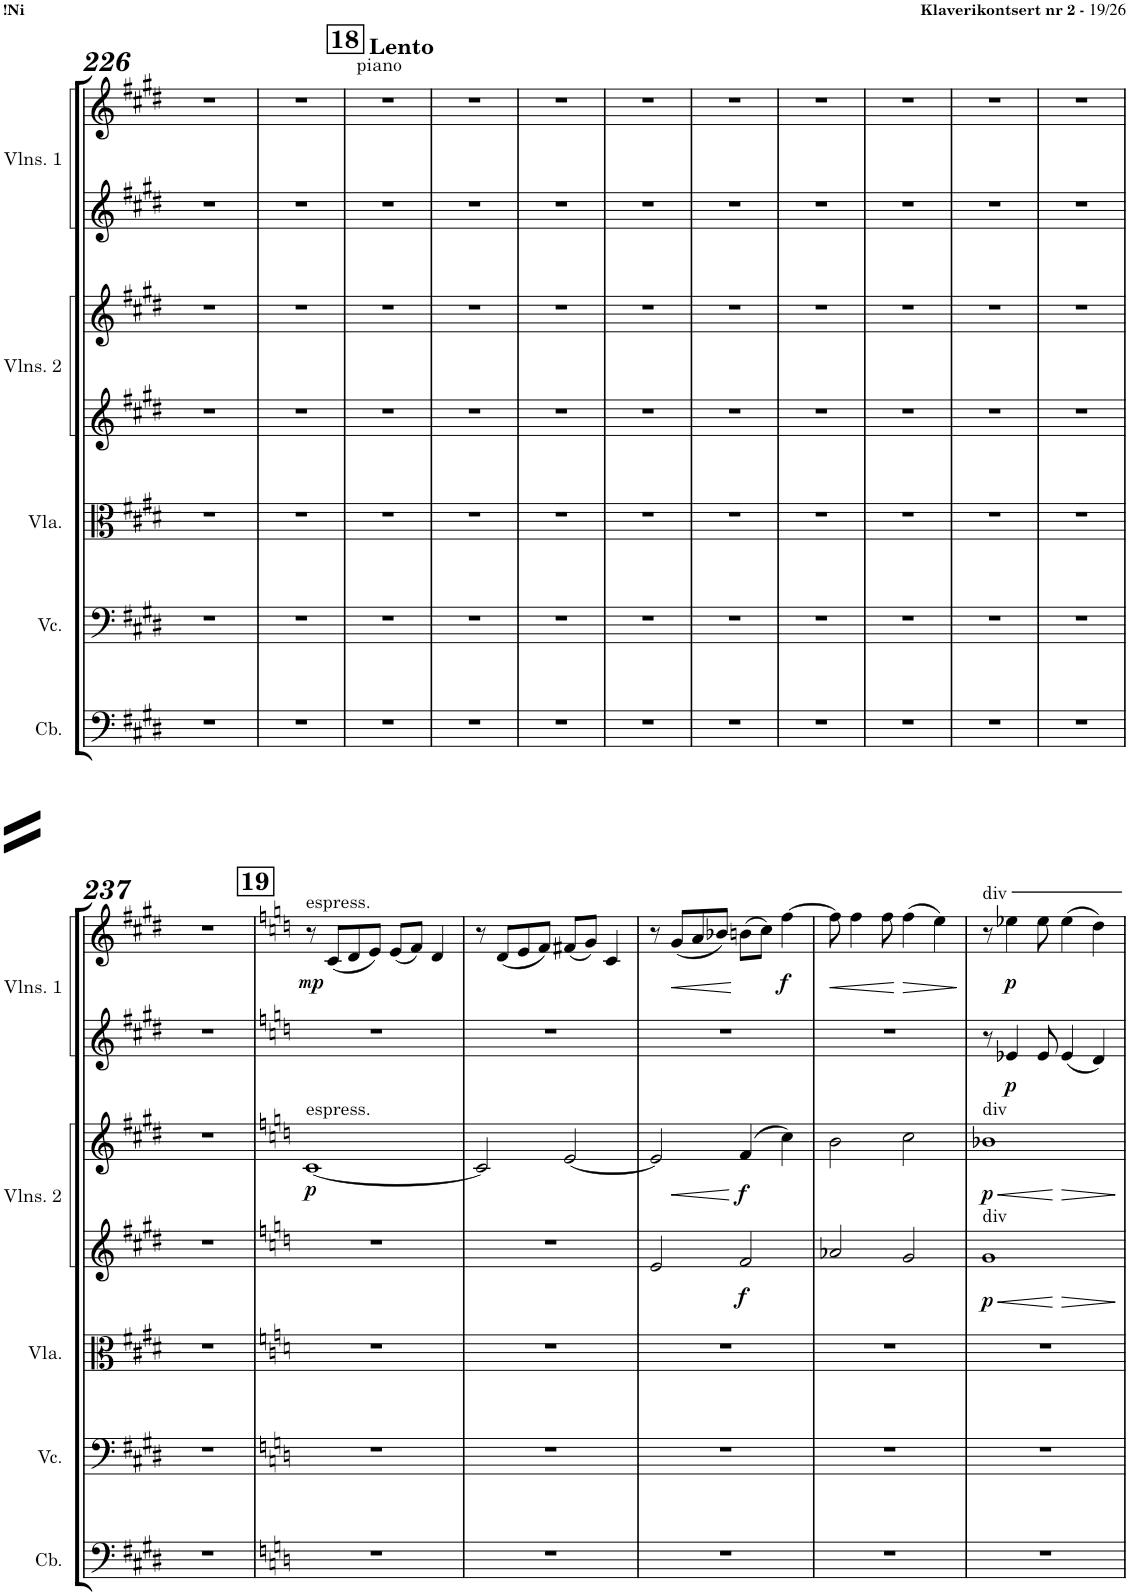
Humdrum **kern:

**kern	**kern	**kern	**kern	**kern	**dynam	**kern	**kern	**dynam
*part5	*part4	*part3	*part2	*part2	*part2	*part1	*part1	*part1
*staff7	*staff6	*staff5	*staff4	*staff3	*staff3/4	*staff2	*staff1	*staff1/2
*I"Contrabass	*I"Violoncello	*I"Viola	*I"Violins 2	*	*	*I"Violins 1	*	*
*I'Cb.	*I'Vc.	*I'Vla.	*I'Vlns. 2	*	*	*I'Vlns. 1	*	*
!!LO:PB:g=z
*clefF4	*clefF4	*clefC3	*clefG2	*clefG2	*	*clefG2	*clefG2	*
*Trd7c12	*	*	*	*	*	*	*	*
*k[f#c#g#d#]	*k[f#c#g#d#]	*k[f#c#g#d#]	*k[f#c#g#d#]	*k[f#c#g#d#]	*	*k[f#c#g#d#]	*k[f#c#g#d#]	*
*M4/4	*M4/4	*M4/4	*M4/4	*M4/4	*	*M4/4	*M4/4	*
*met(c)	*met(c)	*met(c)	*met(c)	*met(c)	*	*met(c)	*met(c)	*
=226	=226	=226	=226	=226	=226	=226	=226	=226
1r	1r	1r	1r	1r	.	1r	1r	.
=227	=227	=227	=227	=227	=227	=227	=227	=227
1r	1r	1r	1r	1r	.	1r	1r	.
=228	=228	=228	=228	=228	=228	=228	=228	=228
1r	1r	1r	1r	1r	.	1r	1r	.
=229	=229	=229	=229	=229	=229	=229	=229	=229
1r	1r	1r	1r	1r	.	1r	1r	.
=230	=230	=230	=230	=230	=230	=230	=230	=230
1r	1r	1r	1r	1r	.	1r	1r	.
=231	=231	=231	=231	=231	=231	=231	=231	=231
1r	1r	1r	1r	1r	.	1r	1r	.
=232	=232	=232	=232	=232	=232	=232	=232	=232
1r	1r	1r	1r	1r	.	1r	1r	.
=233	=233	=233	=233	=233	=233	=233	=233	=233
1r	1r	1r	1r	1r	.	1r	1r	.
=234	=234	=234	=234	=234	=234	=234	=234	=234
1r	1r	1r	1r	1r	.	1r	1r	.
=235	=235	=235	=235	=235	=235	=235	=235	=235
1r	1r	1r	1r	1r	.	1r	1r	.
=236	=236	=236	=236	=236	=236	=236	=236	=236
1r	1r	1r	1r	1r	.	1r	1r	.
!!LO:LB:g=z
=237	=237	=237	=237	=237	=237	=237	=237	=237
1r	1r	1r	1r	1r	.	1r	1r	.
=238	=238	=238	=238	=238	=238	=238	=238	=238
*k[]	*k[]	*k[]	*k[]	*k[]	*	*k[]	*k[]	*
!	!	!	!	!	!	!	!LO:TX:a:t=espress.	!
!	!	!	!	!LO:TX:a:t=espress.	!	!	!	!
!	!	!	!	!	!LO:DY:b	!	!	!LO:DY:b
1r	1r	1r	1r	[1c	p	1r	8r	mp
.	.	.	.	.	.	.	(8c/L	.
.	.	.	.	.	.	.	8d/	.
.	.	.	.	.	.	.	8e/J)	.
.	.	.	.	.	.	.	(8e/L	.
.	.	.	.	.	.	.	8f/J)	.
.	.	.	.	.	.	.	4d/	.
=239	=239	=239	=239	=239	=239	=239	=239	=239
1r	1r	1r	1r	2c/]	.	1r	8r	.
.	.	.	.	.	.	.	(8d/L	.
.	.	.	.	.	.	.	8e/	.
.	.	.	.	.	.	.	8f/J)	.
.	.	.	.	[2e/	.	.	(8f#X/L	.
.	.	.	.	.	.	.	8g/J)	.
.	.	.	.	.	.	.	4c/	.
=240	=240	=240	=240	=240	=240	=240	=240	=240
1r	1r	1r	2e/	2e/]	.	1r	8r	.
!	!	!	!	!	!	!	!	!LO:HP:b
.	.	.	.	.	.	.	(8g/L	<
.	.	.	.	.	.	.	8a/	.
.	.	.	.	.	.	.	8b-X/J)	.
!	!	!	!	!	!LO:HP:b	!	!	!
!	!	!	!	!	!LO:DY:n=1:b=2	!	!	!
!	!	!	!	!	!LO:DY:n=2:b	!	!	!
.	.	.	2f/	(4f/	< f f	.	(8bn\L	[
.	.	.	.	.	.	.	8cc\J)	.
!	!	!	!	!	!	!	!	!LO:DY:b
.	.	.	.	4cc\)	.	.	[4ff\	f
=241	=241	=241	=241	=241	=241	=241	=241	=241
!	!	!	!	!	!	!	!	!LO:HP:b
1r	1r	1r	2a-X/	2b\	.	1r	8ff\]	<
.	.	.	.	.	.	.	4ff\	.
.	.	.	.	.	.	.	8ff\	.
!	!	!	!	!	!	!	!	!LO:HP:n=1:b
.	.	.	2g/	2cc\	.	.	(4ff\	[ >
.	.	.	.	.	.	.	4ee\)	.
.	.	.	.	.	.	.	.	]
=242	=242	=242	=242	=242	=242	=242	=242	=242
!	!	!	!	!	!	!	!LO:TX:a:t=div	!
!	!	!	!	!LO:TX:a:t=div	!	!	!	!
!	!	!	!LO:TX:a:t=div	!	!	!	!	!
!	!	!	!	!	!LO:HP:b	!	!	!
!	!	!	!	!	!LO:DY:n=1:b=2	!	!	!
!	!	!	!	!	!LO:DY:n=2:b	!	!	!
1r	1r	1r	1g	1b-X	< p p	8r	8r	.
!	!	!	!	!	!	!	!	!LO:DY:b=2
!	!	!	!	!	!	!	!	!LO:DY:n=1:b
.	.	.	.	.	.	4e-X/	4ee-X\	p p
.	.	.	.	.	.	8e-/	8ee-\	.
.	.	.	.	.	.	4e-/	(4ee-\	.
.	.	.	.	.	.	4d/	4dd\)	.
.	.	.	.	.	[ [	.	.	.
=	=	=	=	=	=	=	=	=
*-	*-	*-	*-	*-	*-	*-	*-	*-
